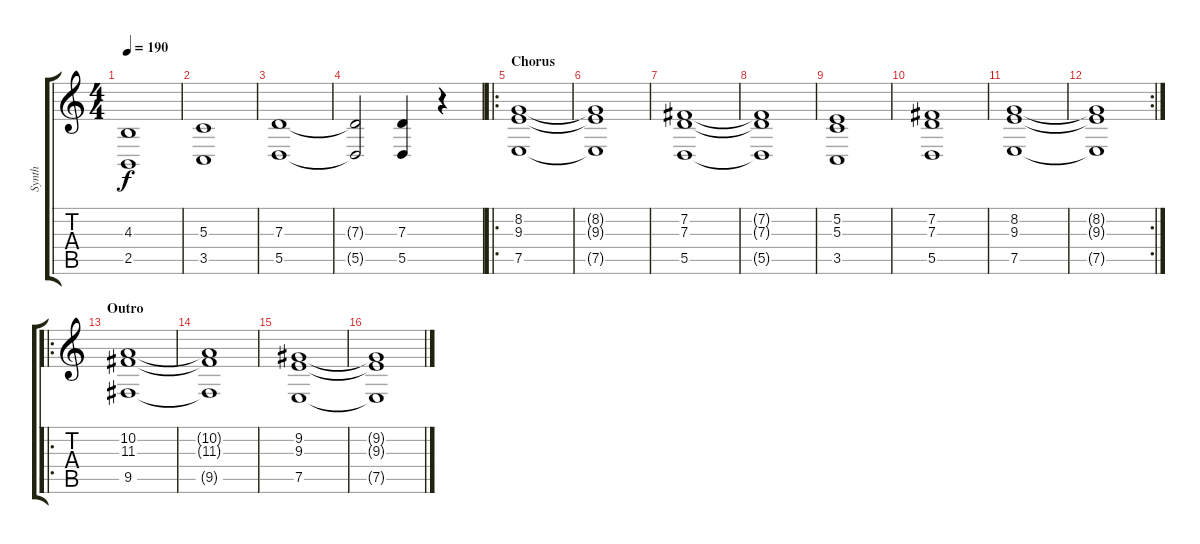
\track ("Synth" "Synth") {instrument stringensemble1}
\staff {score tabs}
\tuning (E4 B3 G3 D3 A2 E2) {hide}
\ts (4 4)
\tempo 190
\clef g2
\ks c
(4.3 2.5).1{dy f} |
(5.3 3.5).1 |
(7.3 5.5).1 |
(7.3{t} 5.5{t}).2 (7.3 5.5).4 r.4 |
\ro
\section ("" "Chorus")
(8.2 9.3 7.5).1 |
(8.2{t} 9.3{t} 7.5{t}).1 |
(7.2 7.3 5.5).1 |
(7.2{t} 7.3{t} 5.5{t}).1 |
(5.2 5.3 3.5).1 |
(7.2 7.3 5.5).1 |
(8.2 9.3 7.5).1 |
\rc 2
(8.2{t} 9.3{t} 7.5{t}).1 |
\ro
\section ("" "Outro")
(10.2 11.3 9.5).1 |
(10.2{t} 11.3{t} 9.5{t}).1 |
(9.2 9.3 7.5).1 |
(9.2{t} 9.3{t} 7.5{t}).1
